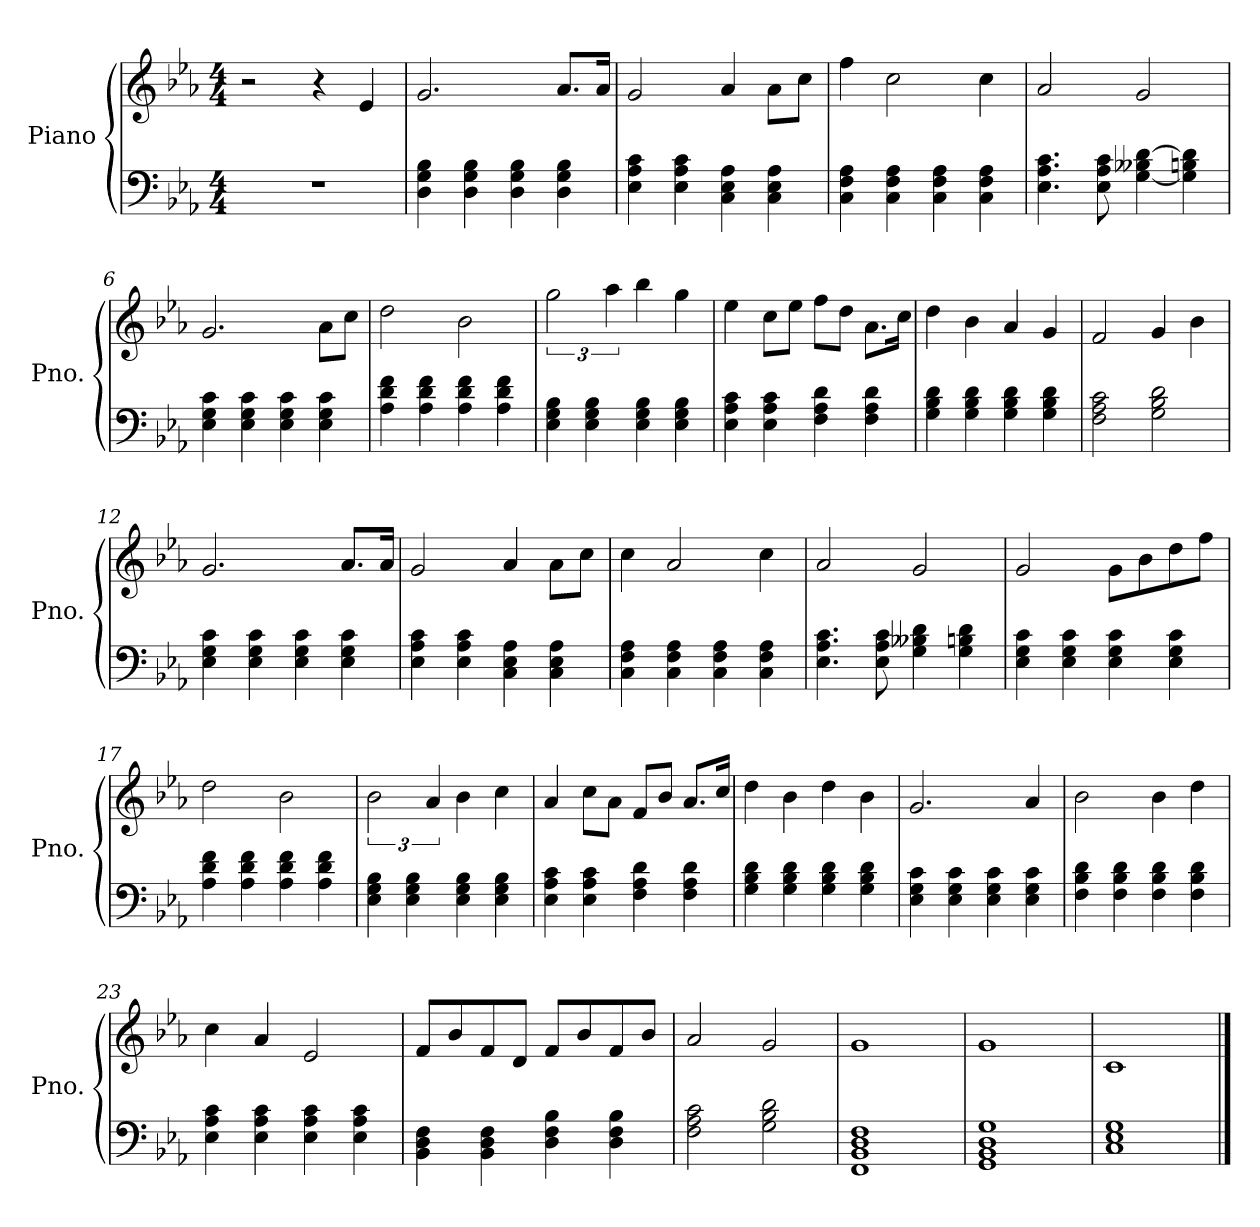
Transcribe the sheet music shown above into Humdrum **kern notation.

**kern	**kern
*part1	*part1
*staff2	*staff1
*I"Piano	*
*I'Pno.	*
*clefF4	*clefG2
*k[b-e-a-]	*k[b-e-a-]
*M4/4	*M4/4
=1	=1
1r	2r
.	4r
.	4e-/
=2	=2
*	*MM50
4D\ 4G\ 4B-\	2.g/
4D\ 4G\ 4B-\	.
4D\ 4G\ 4B-\	.
4D\ 4G\ 4B-\	8.a-/L
.	16a-/Jk
=3	=3
4E-\ 4A-\ 4c\	2g/
4E-\ 4A-\ 4c\	.
4C\ 4E-\ 4A-\	4a-/
4C\ 4E-\ 4A-\	8a-\L
.	8cc\J
=4	=4
4C\ 4F\ 4A-\	4ff\
4C\ 4F\ 4A-\	2cc\
4C\ 4F\ 4A-\	.
4C\ 4F\ 4A-\	4cc\
=5	=5
4.E-\ 4.A-\ 4.c\	2a-/
8E-\ 8A-\ 8c\	.
[4G\ 4B--X\ [4d\	2g/
4G\] 4Bn\ 4d\]	.
=6	=6
4E-\ 4G\ 4c\	2.g/
4E-\ 4G\ 4c\	.
4E-\ 4G\ 4c\	.
4E-\ 4G\ 4c\	8a-\L
.	8cc\J
=7	=7
4A-\ 4d\ 4f\	2dd\
4A-\ 4d\ 4f\	.
4A-\ 4d\ 4f\	2b-\
4A-\ 4d\ 4f\	.
!!LO:LB:g=z
=8	=8
4E-\ 4G\ 4B-\	3gg\
4E-\ 4G\ 4B-\	.
.	6aa-\
4E-\ 4G\ 4B-\	4bb-\
4E-\ 4G\ 4B-\	4gg\
=9	=9
4E-\ 4A-\ 4c\	4ee-\
4E-\ 4A-\ 4c\	8cc\L
.	8ee-\J
4F\ 4A-\ 4d\	8ff\L
.	8dd\J
4F\ 4A-\ 4d\	8.a-\L
.	16cc\Jk
=10	=10
4G\ 4B-\ 4d\	4dd\
4G\ 4B-\ 4d\	4b-\
4G\ 4B-\ 4d\	4a-/
4G\ 4B-\ 4d\	4g/
=11	=11
2F\ 2A-\ 2c\	2f/
2G\ 2B-\ 2d\	4g/
.	4b-\
=12	=12
4E-\ 4G\ 4c\	2.g/
4E-\ 4G\ 4c\	.
4E-\ 4G\ 4c\	.
4E-\ 4G\ 4c\	8.a-/L
.	16a-/Jk
=13	=13
4E-\ 4A-\ 4c\	2g/
4E-\ 4A-\ 4c\	.
4C\ 4E-\ 4A-\	4a-/
4C\ 4E-\ 4A-\	8a-\L
.	8cc\J
=14	=14
4C\ 4F\ 4A-\	4cc\
4C\ 4F\ 4A-\	2a-/
4C\ 4F\ 4A-\	.
4C\ 4F\ 4A-\	4cc\
!!LO:LB:g=z
=15	=15
4.E-\ 4.A-\ 4.c\	2a-/
8E-\ 8A-\ 8c\	.
4G\ 4B--X\ 4d\	2g/
4G\ 4Bn\ 4d\	.
=16	=16
4E-\ 4G\ 4c\	2g/
4E-\ 4G\ 4c\	.
4E-\ 4G\ 4c\	8g\L
.	8b-\
4E-\ 4G\ 4c\	8dd\
.	8ff\J
=17	=17
4A-\ 4d\ 4f\	2dd\
4A-\ 4d\ 4f\	.
4A-\ 4d\ 4f\	2b-\
4A-\ 4d\ 4f\	.
=18	=18
4E-\ 4G\ 4B-\	3b-\
4E-\ 4G\ 4B-\	.
.	6a-/
4E-\ 4G\ 4B-\	4b-\
4E-\ 4G\ 4B-\	4cc\
=19	=19
4E-\ 4A-\ 4c\	4a-/
4E-\ 4A-\ 4c\	8cc\L
.	8a-\J
4F\ 4A-\ 4d\	8f/L
.	8b-/J
4F\ 4A-\ 4d\	8.a-/L
.	16cc/Jk
=20	=20
4G\ 4B-\ 4d\	4dd\
4G\ 4B-\ 4d\	4b-\
4G\ 4B-\ 4d\	4dd\
4G\ 4B-\ 4d\	4b-\
!!LO:LB:g=z
=21	=21
4E-\ 4G\ 4c\	2.g/
4E-\ 4G\ 4c\	.
4E-\ 4G\ 4c\	.
4E-\ 4G\ 4c\	4a-/
=22	=22
4F\ 4B-\ 4d\	2b-\
4F\ 4B-\ 4d\	.
4F\ 4B-\ 4d\	4b-\
4F\ 4B-\ 4d\	4dd\
=23	=23
4E-\ 4A-\ 4c\	4cc\
4E-\ 4A-\ 4c\	4a-/
4E-\ 4A-\ 4c\	2e-/
4E-\ 4A-\ 4c\	.
=24	=24
4BB-\ 4D\ 4F\	8f/L
.	8b-/
4BB-\ 4D\ 4F\	8f/
.	8d/J
4D\ 4F\ 4B-\	8f/L
.	8b-/
4D\ 4F\ 4B-\	8f/
.	8b-/J
=25	=25
2F\ 2A-\ 2c\	2a-/
2G\ 2B-\ 2d\	2g/
=26	=26
1FF 1BB- 1D 1F	1g
=27	=27
1GG 1BB- 1D 1G	1g
=28	=28
1C 1E- 1G	1c
==	==
*-	*-
